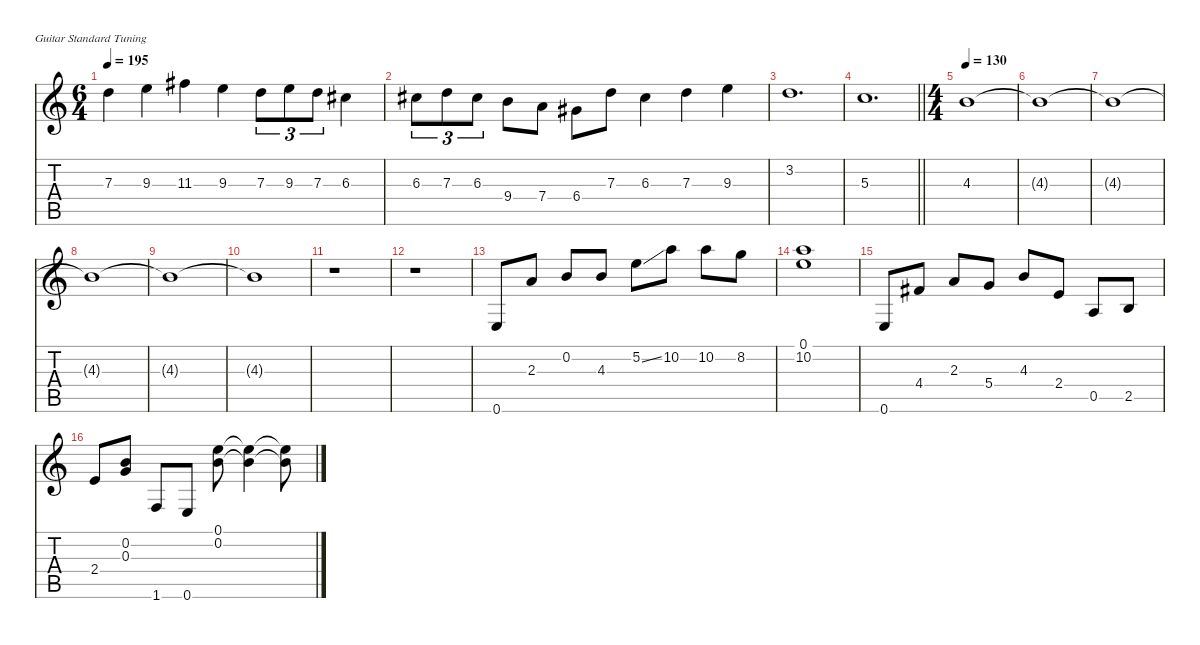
\defaultSystemsLayout 4
\hideDynamics
\bracketExtendMode nobrackets
\singleTrackTrackNamePolicy hidden
\multiTrackTrackNamePolicy hidden
\firstSystemTrackNameMode fullname
\firstSystemTrackNameOrientation horizontal
\otherSystemsTrackNameOrientation horizontal
\track ("Guitar 1" "dist.guit.") {mute instrument distortionguitar}
\staff {score tabs}
\tuning (E4 B3 G3 D3 A2 E2)
\ts (6 4)
\tempo 195
\clef g2
\ks c
7.3.4{dy f beam Down} 9.3.4{beam Down} 11.3{acc #}.4{beam Down} 9.3.4{beam Down} 7.3.8{tu (3 2) beam Down} 9.3.8{tu (3 2) beam Down} 7.3.8{tu (3 2) beam Down} 6.3{acc #}.4{beam Down} |
6.3{acc #}.8{tu (3 2) beam Down} 7.3.8{tu (3 2) beam Down} 6.3{acc #}.8{tu (3 2) beam Down} 9.4.8{beam Down} 7.4.8{beam Down} 6.4{acc #}.8{beam Down} 7.3.8{beam Down} 6.3{acc #}.4{beam Down} 7.3.4{beam Down} 9.3.4{beam Down} |
3.2.1{d beam Down} |
\barLineRight lightlight
5.3.1{d beam Down} |
\ts (4 4)
\beaming (8 2 2 2 2)
\tempo 130
4.3.1{beam Down} |
4.3{t}.1{beam Down} |
4.3{t}.1{beam Down} |
4.3{t}.1{beam Down} |
4.3{t}.1{beam Down} |
4.3{t}.1{beam Down} |
r.1{beam Down} |
r.1{beam Down} |
0.6.8{instrument acousticguitarsteel beam Up} 2.3.8{beam Up} 0.2.8{beam Up} 4.3.8{beam Up} 5.2{ss}.8{beam Down} 10.2.8{beam Down} 10.2.8{beam Down} 8.2.8{beam Down} |
(0.1 10.2).1{beam Down} |
0.6.8{beam Up} 4.4{acc #}.8{beam Up} 2.3.8{beam Up} 5.4.8{beam Up} 4.3.8{beam Up} 2.4.8{beam Up} 0.5.8{beam Up} 2.5.8{beam Up} |
2.4.8{beam Up} (0.2 0.3).8{beam Up} 1.6.8{beam Up} 0.6.8{beam Up} (0.1 0.2).8{beam Down} (0.1{t} 0.2{t}).4{beam Down} (0.1{t} 0.2{t}).8{beam Down}
